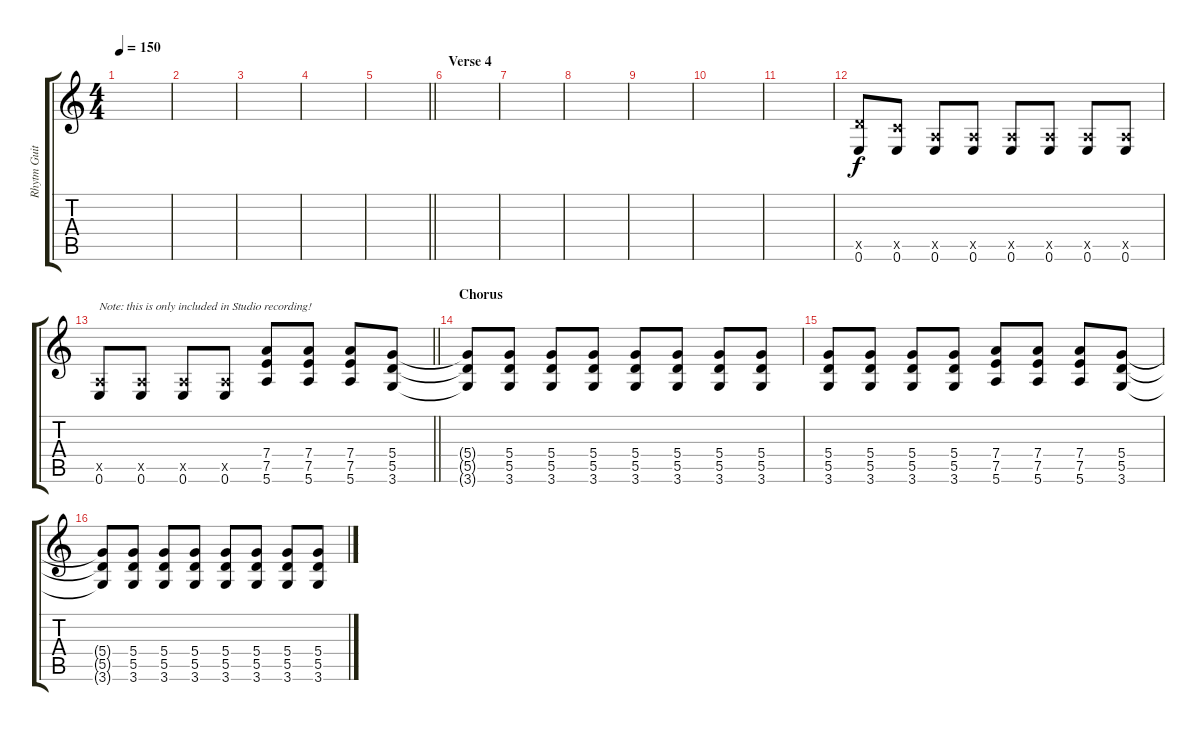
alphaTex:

\track ("Rhytm Guitar (optional)" "Rhytm Guit") {instrument distortionguitar}
\staff {score tabs}
\tuning (E4 B3 G3 D3 A2 E2) {hide}
\ts (4 4)
\tempo 150
\clef g2
\ks c
|
|
|
|
\barLineRight lightlight
|
\section ("" "Verse 4")
|
|
|
|
|
|
(5.5{x} 0.6).8 (3.5{x} 0.6).8 (0.5{x} 0.6).8 (0.5{x} 0.6).8 (0.5{x} 0.6).8 (0.5{x} 0.6).8 (0.5{x} 0.6).8 (0.5{x} 0.6).8 |
\barLineRight lightlight
(0.5{x} 0.6).8{txt "Note: this is only included in Studio recording!"} (0.5{x} 0.6).8 (0.5{x} 0.6).8 (0.5{x} 0.6).8 (7.4 7.5 5.6).8 (7.4 7.5 5.6).8 (7.4 7.5 5.6).8 (5.4 5.5 3.6).8 |
\section ("" "Chorus")
(5.4{t} 5.5{t} 3.6{t}).8 (5.4 5.5 3.6).8 (5.4 5.5 3.6).8 (5.4 5.5 3.6).8 (5.4 5.5 3.6).8 (5.4 5.5 3.6).8 (5.4 5.5 3.6).8 (5.4 5.5 3.6).8 |
(5.4 5.5 3.6).8 (5.4 5.5 3.6).8 (5.4 5.5 3.6).8 (5.4 5.5 3.6).8 (7.4 7.5 5.6).8 (7.4 7.5 5.6).8 (7.4 7.5 5.6).8 (5.4 5.5 3.6).8 |
(5.4{t} 5.5{t} 3.6{t}).8 (5.4 5.5 3.6).8 (5.4 5.5 3.6).8 (5.4 5.5 3.6).8 (5.4 5.5 3.6).8 (5.4 5.5 3.6).8 (5.4 5.5 3.6).8 (5.4 5.5 3.6).8
